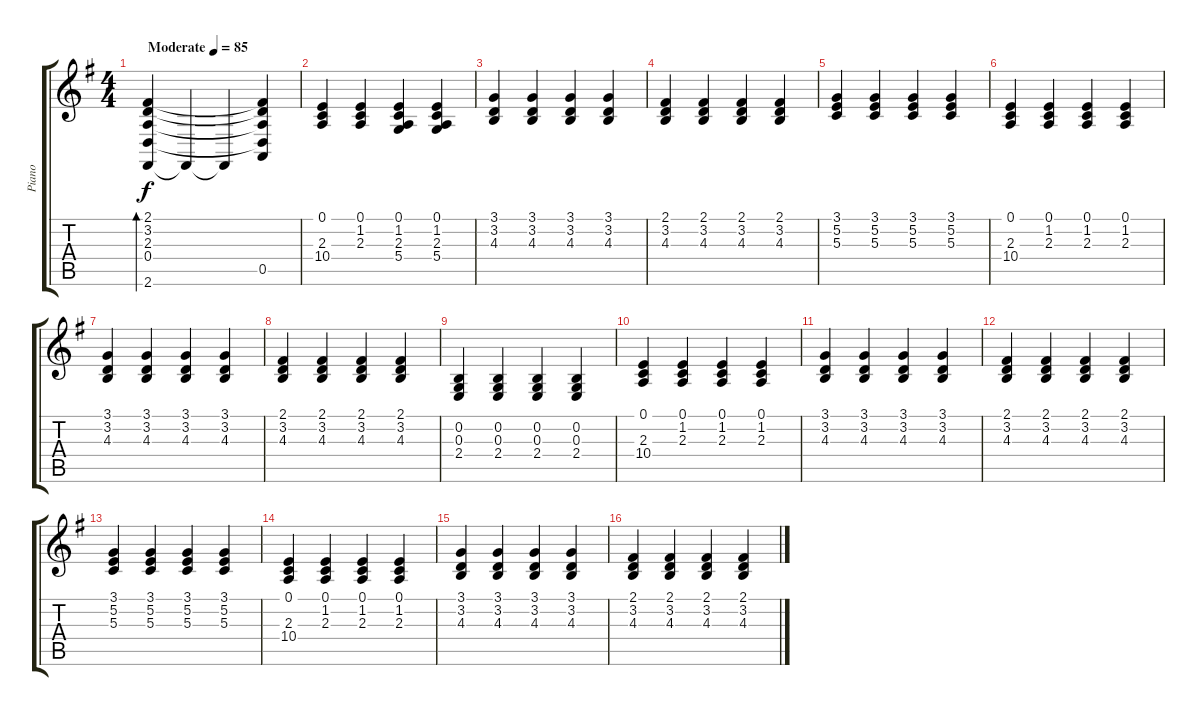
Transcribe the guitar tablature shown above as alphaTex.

\track ("Piano" "Piano") {instrument acousticgrandpiano}
\staff {score tabs}
\tuning (E4 B3 G3 D3 A2 E2) {hide}
\ts (4 4)
\tempo (85 "Moderate")
\clef g2
\ks g
(2.1 3.2 2.3 0.4 2.6).4{bd 120 dy f instrument acousticgrandpiano} 2.6{t}.4 2.6{t}.4 (2.1{t} 3.2{t} 2.3{t} 0.4{t} 0.5).4 |
(0.1 2.3 10.4).4 (0.1 1.2 2.3).4 (0.1 1.2 2.3 5.4).4 (0.1 1.2 2.3 5.4).4 |
(3.1 3.2 4.3).4 (3.1 3.2 4.3).4 (3.1 3.2 4.3).4 (3.1 3.2 4.3).4 |
(2.1 3.2 4.3).4 (2.1 3.2 4.3).4 (2.1 3.2 4.3).4 (2.1 3.2 4.3).4 |
(3.1 5.2 5.3).4 (3.1 5.2 5.3).4 (3.1 5.2 5.3).4 (3.1 5.2 5.3).4 |
(0.1 2.3 10.4).4 (0.1 1.2 2.3).4 (0.1 1.2 2.3).4 (0.1 1.2 2.3).4 |
(3.1 3.2 4.3).4 (3.1 3.2 4.3).4 (3.1 3.2 4.3).4 (3.1 3.2 4.3).4 |
(2.1 3.2 4.3).4 (2.1 3.2 4.3).4 (2.1 3.2 4.3).4 (2.1 3.2 4.3).4 |
(0.2 0.3 2.4).4 (0.2 0.3 2.4).4 (0.2 0.3 2.4).4 (0.2 0.3 2.4).4 |
(0.1 2.3 10.4).4 (0.1 1.2 2.3).4 (0.1 1.2 2.3).4 (0.1 1.2 2.3).4 |
(3.1 3.2 4.3).4 (3.1 3.2 4.3).4 (3.1 3.2 4.3).4 (3.1 3.2 4.3).4 |
(2.1 3.2 4.3).4 (2.1 3.2 4.3).4 (2.1 3.2 4.3).4 (2.1 3.2 4.3).4 |
(3.1 5.2 5.3).4 (3.1 5.2 5.3).4 (3.1 5.2 5.3).4 (3.1 5.2 5.3).4 |
(0.1 2.3 10.4).4 (0.1 1.2 2.3).4 (0.1 1.2 2.3).4 (0.1 1.2 2.3).4 |
(3.1 3.2 4.3).4 (3.1 3.2 4.3).4 (3.1 3.2 4.3).4 (3.1 3.2 4.3).4 |
(2.1 3.2 4.3).4 (2.1 3.2 4.3).4 (2.1 3.2 4.3).4 (2.1 3.2 4.3).4
